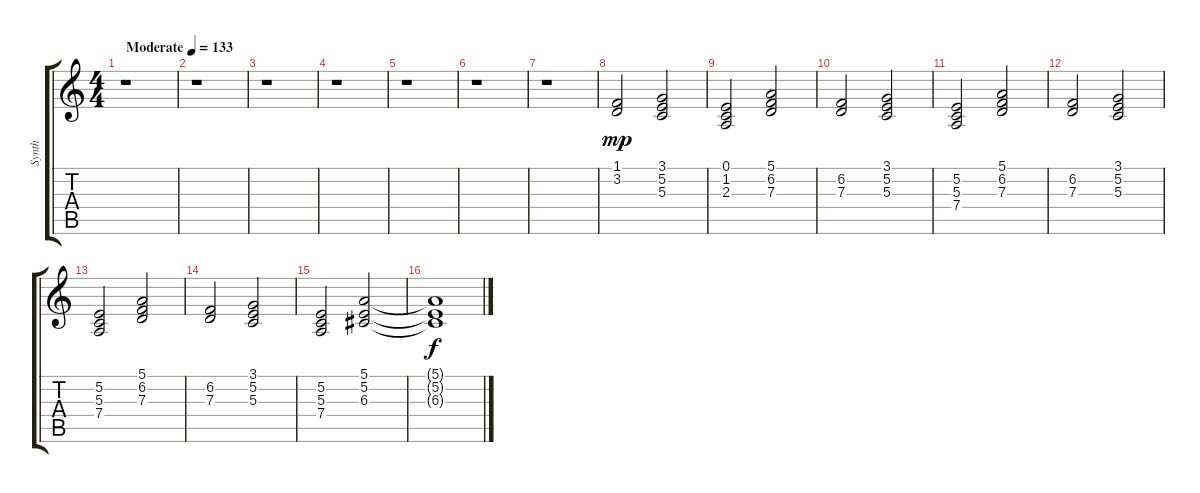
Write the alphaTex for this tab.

\track ("Synth" "Synth") {instrument synthstrings1}
\staff {score tabs}
\tuning (E4 B3 G3 D3 A2 E2) {hide}
\ts (4 4)
\tempo (133 "Moderate")
\clef g2
\ks c
r.1{dy mp instrument synthstrings1} |
r.1 |
r.1 |
r.1 |
r.1 |
r.1 |
r.1 |
(1.1 3.2).2 (3.1 5.2 5.3).2 |
(0.1 1.2 2.3).2 (5.1 6.2 7.3).2 |
(6.2 7.3).2 (3.1 5.2 5.3).2 |
(5.2 5.3 7.4).2 (5.1 6.2 7.3).2 |
(6.2 7.3).2 (3.1 5.2 5.3).2 |
(5.2 5.3 7.4).2 (5.1 6.2 7.3).2 |
(6.2 7.3).2 (3.1 5.2 5.3).2 |
(5.2 5.3 7.4).2 (5.1 5.2 6.3).2 |
(5.1{t} 5.2{t} 6.3{t}).1{dy f}
